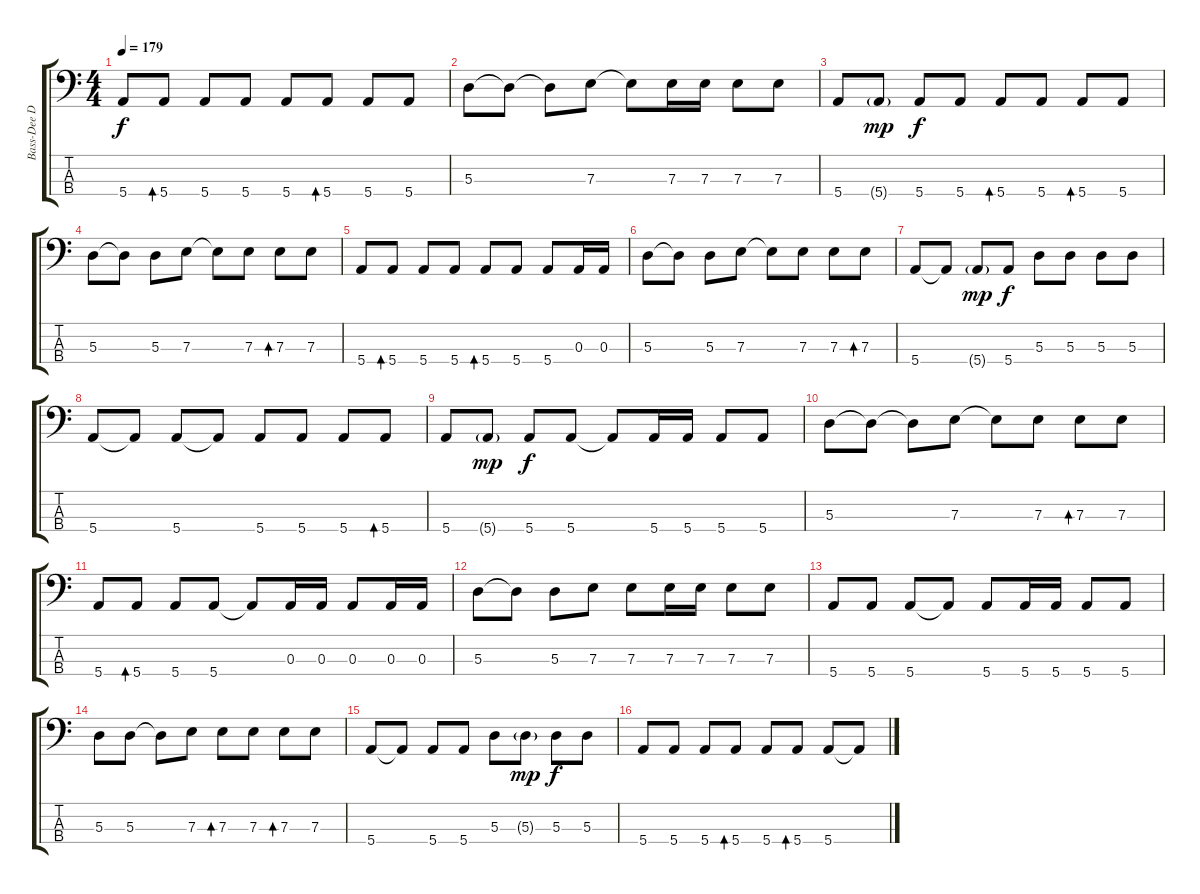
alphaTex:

\track ("Bass-Dee Dee Ramone" "Bass-Dee D") {instrument electricbasspick}
\staff {score tabs}
\tuning (G2 D2 A1 E1) {hide}
\ts (4 4)
\tempo 179
\clef f4
\ks c
5.4.8{dy f instrument electricbasspick} 5.4.8{bd 240} 5.4.8 5.4.8 5.4.8 5.4.8{bd 240} 5.4.8 5.4.8 |
5.3.8 5.3{t}.8 5.3{t}.8 7.3.8 7.3{t}.8 7.3.16 7.3.16 7.3.8 7.3.8 |
5.4.8 5.4{g}.8{dy mp} 5.4.8{dy f} 5.4.8 5.4.8{bd 240} 5.4.8 5.4.8{bd 240} 5.4.8 |
5.3.8 5.3{t}.8 5.3.8 7.3.8 7.3{t}.8 7.3.8 7.3.8{bd 240} 7.3.8 |
5.4.8 5.4.8{bd 240} 5.4.8 5.4.8 5.4.8{bd 240} 5.4.8 5.4.8 0.3.16 0.3.16 |
5.3.8 5.3{t}.8 5.3.8 7.3.8 7.3{t}.8 7.3.8 7.3.8 7.3.8{bd 240} |
5.4.8 5.4{t}.8 5.4{g}.8{dy mp} 5.4.8{dy f} 5.3.8 5.3.8 5.3.8 5.3.8 |
5.4.8 5.4{t}.8 5.4.8 5.4{t}.8 5.4.8 5.4.8 5.4.8 5.4.8{bd 240} |
5.4.8 5.4{g}.8{dy mp} 5.4.8{dy f} 5.4.8 5.4{t}.8 5.4.16 5.4.16 5.4.8 5.4.8 |
5.3.8 5.3{t}.8 5.3{t}.8 7.3.8 7.3{t}.8 7.3.8 7.3.8{bd 240} 7.3.8 |
5.4.8 5.4.8{bd 240} 5.4.8 5.4.8 5.4{t}.8 0.3.16 0.3.16 0.3.8 0.3.16 0.3.16 |
5.3.8 5.3{t}.8 5.3.8 7.3.8 7.3.8 7.3.16 7.3.16 7.3.8 7.3.8 |
5.4.8 5.4.8 5.4.8 5.4{t}.8 5.4.8 5.4.16 5.4.16 5.4.8 5.4.8 |
5.3.8 5.3.8 5.3{t}.8 7.3.8 7.3.8{bd 240} 7.3.8 7.3.8{bd 240} 7.3.8 |
5.4.8 5.4{t}.8 5.4.8 5.4.8 5.3.8 5.3{g}.8{dy mp} 5.3.8{dy f} 5.3.8 |
5.4.8 5.4.8 5.4.8 5.4.8{bd 240} 5.4.8 5.4.8{bd 240} 5.4.8 5.4{t}.8
